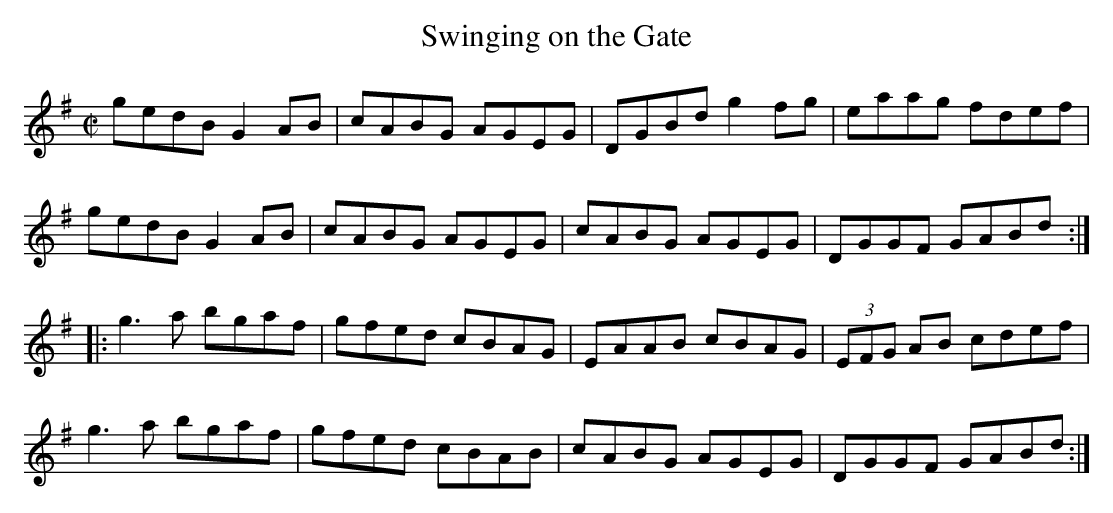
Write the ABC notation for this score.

X:1
T:Swinging on the Gate
M:C|
K:G
gedB G2AB|cABG AGEG|DGBd g2fg|eaag fdef|
gedB G2AB|cABG AGEG|cABG AGEG|DGGF GABd:|
|:g3a bgaf|gfed cBAG|EAAB cBAG|(3EFG AB cdef|
g3a bgaf|gfed cBAB|cABG AGEG|DGGF GABd:|
